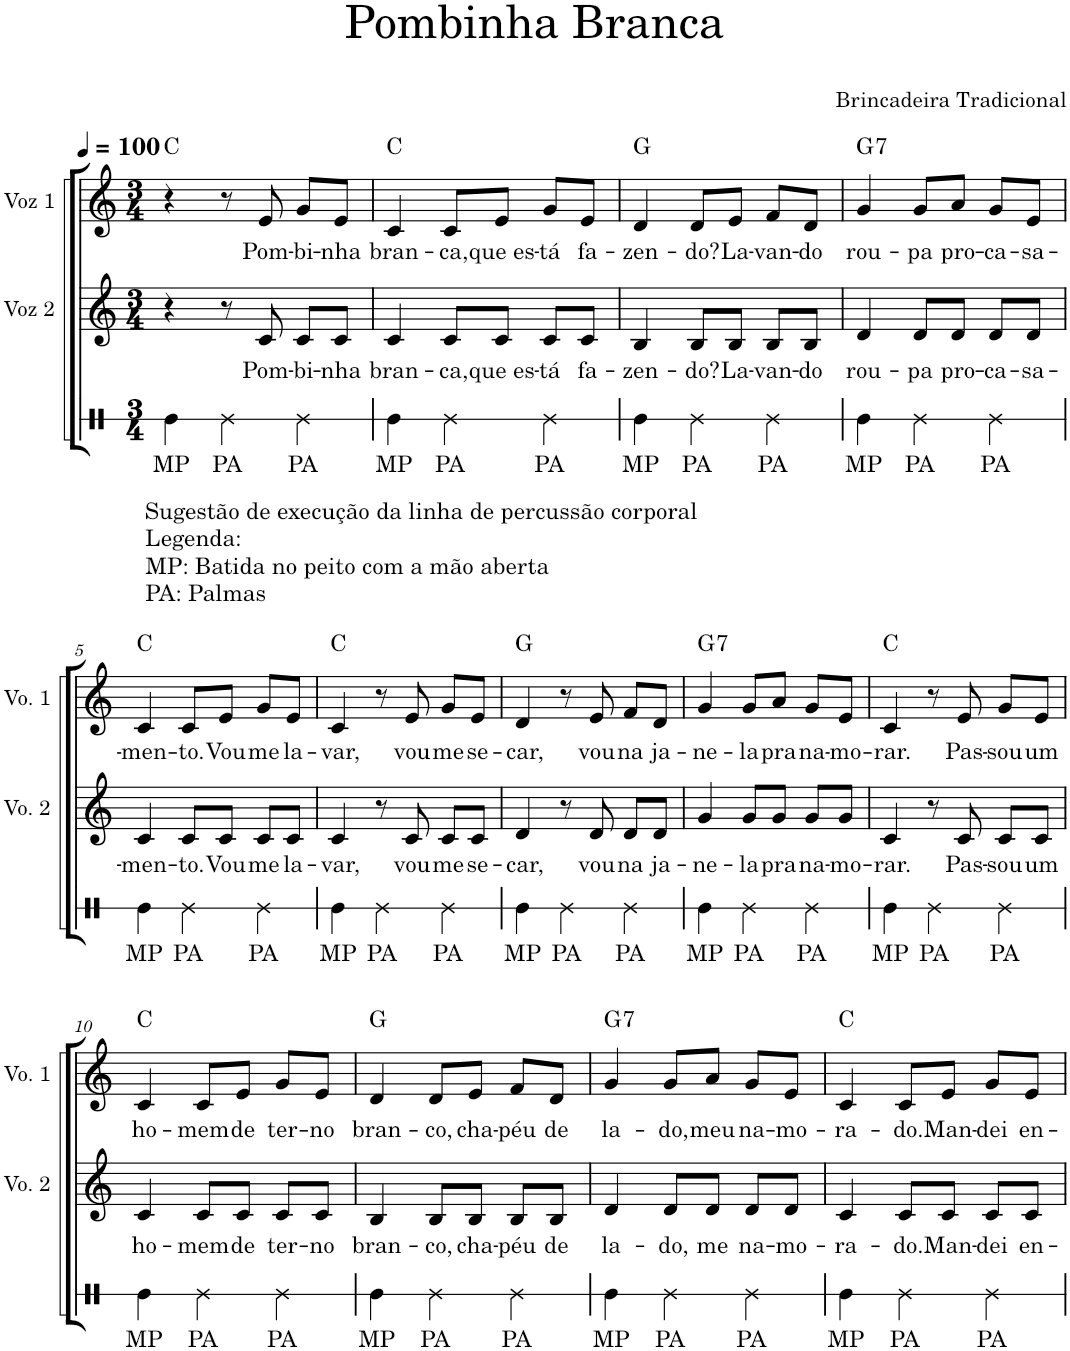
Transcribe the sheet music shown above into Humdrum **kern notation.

**kern	**text	**kern	**text	**kern	**text	**harte
*part3	*part3	*part2	*part2	*part1	*part1	*part1
*staff3	*staff3	*staff2	*staff2	*staff1	*staff1	*
*I"Voz 3	*	*I"Voz 2	*	*I"Voz 1	*	*
*	*	*I'Vo. 2	*	*I'Vo. 1	*	*
*stria1	*	*	*	*	*	*
*clefX	*	*clefG2	*	*clefG2	*	*
*k[]	*	*k[]	*	*k[]	*	*
*M3/4	*	*M3/4	*	*M3/4	*	*
*MM100	*	*MM100	*	*MM100	*	*
=1	=1	=1	=1	=1	=1	=1
!LO:TX:b:t=Sugestão de execução da linha de percussão corporal	!	!	!	!	!	!
!LO:TX:b:t=Legenda&colon;	!	!	!	!	!	!
!LO:TX:b:t=MP&colon; Batida no peito com a mão aberta	!	!	!	!	!	!
!LO:TX:b:t=PA&colon; Palmas	!	!	!	!	!	!
!	!LO:LY:b	!	!	!	!	!
4Re\	MP	4r	.	4r	.	C:maj
!	!LO:LY:b	!	!	!	!	!
4Re\	PA	8r	.	8r	.	.
!	!	!	!LO:LY:b	!	!LO:LY:b	!
.	.	8c/	Pom-	8e/	Pom-	.
!	!LO:LY:b	!	!LO:LY:b	!	!LO:LY:b	!
4Re\	PA	8c/L	-bi-	8g/L	-bi-	.
!	!	!	!LO:LY:b	!	!LO:LY:b	!
.	.	8c/J	-nha	8e/J	-nha	.
=2	=2	=2	=2	=2	=2	=2
!	!LO:LY:b	!	!LO:LY:b	!	!LO:LY:b	!
4Re\	MP	4c/	bran-	4c/	bran-	C:maj
!	!LO:LY:b	!	!LO:LY:b	!	!LO:LY:b	!
4Re\	PA	8c/L	-ca,	8c/L	-ca,	.
!	!	!	!LO:LY:b	!	!LO:LY:b	!
.	.	8c/J	que es-	8e/J	que es-	.
!	!LO:LY:b	!	!LO:LY:b	!	!LO:LY:b	!
4Re\	PA	8c/L	-tá	8g/L	-tá	.
!	!	!	!LO:LY:b	!	!LO:LY:b	!
.	.	8c/J	fa-	8e/J	fa-	.
=3	=3	=3	=3	=3	=3	=3
!	!LO:LY:b	!	!LO:LY:b	!	!LO:LY:b	!
4Re\	MP	4B/	-zen-	4d/	-zen-	G:maj
!	!LO:LY:b	!	!LO:LY:b	!	!LO:LY:b	!
4Re\	PA	8B/L	-do?	8d/L	-do?	.
!	!	!	!LO:LY:b	!	!LO:LY:b	!
.	.	8B/J	La-	8e/J	La-	.
!	!LO:LY:b	!	!LO:LY:b	!	!LO:LY:b	!
4Re\	PA	8B/L	-van-	8f/L	-van-	.
!	!	!	!LO:LY:b	!	!LO:LY:b	!
.	.	8B/J	-do	8d/J	-do	.
=4	=4	=4	=4	=4	=4	=4
!	!LO:LY:b	!	!LO:LY:b	!	!LO:LY:b	!LO:H:kt=7
4Re\	MP	4d/	rou-	4g/	rou-	G:7
!	!LO:LY:b	!	!LO:LY:b	!	!LO:LY:b	!
4Re\	PA	8d/L	-pa	8g/L	-pa	.
!	!	!	!LO:LY:b	!	!LO:LY:b	!
.	.	8d/J	pro-	8a/J	pro-	.
!	!LO:LY:b	!	!LO:LY:b	!	!LO:LY:b	!
4Re\	PA	8d/L	-ca-	8g/L	-ca-	.
!	!	!	!LO:LY:b	!	!LO:LY:b	!
.	.	8d/J	-sa-	8e/J	-sa-	.
!!LO:LB:g=z
=5	=5	=5	=5	=5	=5	=5
!	!LO:LY:b	!	!LO:LY:b	!	!LO:LY:b	!
4Re\	MP	4c/	-men-	4c/	-men-	C:maj
!	!LO:LY:b	!	!LO:LY:b	!	!LO:LY:b	!
4Re\	PA	8c/L	-to.	8c/L	-to.	.
!	!	!	!LO:LY:b	!	!LO:LY:b	!
.	.	8c/J	Vou	8e/J	Vou	.
!	!LO:LY:b	!	!LO:LY:b	!	!LO:LY:b	!
4Re\	PA	8c/L	me	8g/L	me	.
!	!	!	!LO:LY:b	!	!LO:LY:b	!
.	.	8c/J	la-	8e/J	la-	.
=6	=6	=6	=6	=6	=6	=6
!	!LO:LY:b	!	!LO:LY:b	!	!LO:LY:b	!
4Re\	MP	4c/	-var,	4c/	-var,	C:maj
!	!LO:LY:b	!	!	!	!	!
4Re\	PA	8r	.	8r	.	.
!	!	!	!LO:LY:b	!	!LO:LY:b	!
.	.	8c/	vou	8e/	vou	.
!	!LO:LY:b	!	!LO:LY:b	!	!LO:LY:b	!
4Re\	PA	8c/L	me	8g/L	me	.
!	!	!	!LO:LY:b	!	!LO:LY:b	!
.	.	8c/J	se-	8e/J	se-	.
=7	=7	=7	=7	=7	=7	=7
!	!LO:LY:b	!	!LO:LY:b	!	!LO:LY:b	!
4Re\	MP	4d/	-car,	4d/	-car,	G:maj
!	!LO:LY:b	!	!	!	!	!
4Re\	PA	8r	.	8r	.	.
!	!	!	!LO:LY:b	!	!LO:LY:b	!
.	.	8d/	vou	8e/	vou	.
!	!LO:LY:b	!	!LO:LY:b	!	!LO:LY:b	!
4Re\	PA	8d/L	na	8f/L	na	.
!	!	!	!LO:LY:b	!	!LO:LY:b	!
.	.	8d/J	ja-	8d/J	ja-	.
=8	=8	=8	=8	=8	=8	=8
!	!LO:LY:b	!	!LO:LY:b	!	!LO:LY:b	!LO:H:kt=7
4Re\	MP	4g/	-ne-	4g/	-ne-	G:7
!	!LO:LY:b	!	!LO:LY:b	!	!LO:LY:b	!
4Re\	PA	8g/L	-la	8g/L	-la	.
!	!	!	!LO:LY:b	!	!LO:LY:b	!
.	.	8g/J	pra	8a/J	pra	.
!	!LO:LY:b	!	!LO:LY:b	!	!LO:LY:b	!
4Re\	PA	8g/L	na-	8g/L	na-	.
!	!	!	!LO:LY:b	!	!LO:LY:b	!
.	.	8g/J	-mo-	8e/J	-mo-	.
=9	=9	=9	=9	=9	=9	=9
!	!LO:LY:b	!	!LO:LY:b	!	!LO:LY:b	!
4Re\	MP	4c/	-rar.	4c/	-rar.	C:maj
!	!LO:LY:b	!	!	!	!	!
4Re\	PA	8r	.	8r	.	.
!	!	!	!LO:LY:b	!	!LO:LY:b	!
.	.	8c/	Pas-	8e/	Pas-	.
!	!LO:LY:b	!	!LO:LY:b	!	!LO:LY:b	!
4Re\	PA	8c/L	-sou	8g/L	-sou	.
!	!	!	!LO:LY:b	!	!LO:LY:b	!
.	.	8c/J	um	8e/J	um	.
!!LO:LB:g=z
=10	=10	=10	=10	=10	=10	=10
!	!LO:LY:b	!	!LO:LY:b	!	!LO:LY:b	!
4Re\	MP	4c/	ho-	4c/	ho-	C:maj
!	!LO:LY:b	!	!LO:LY:b	!	!LO:LY:b	!
4Re\	PA	8c/L	-mem	8c/L	-mem	.
!	!	!	!LO:LY:b	!	!LO:LY:b	!
.	.	8c/J	de	8e/J	de	.
!	!LO:LY:b	!	!LO:LY:b	!	!LO:LY:b	!
4Re\	PA	8c/L	ter-	8g/L	ter-	.
!	!	!	!LO:LY:b	!	!LO:LY:b	!
.	.	8c/J	-no	8e/J	-no	.
=11	=11	=11	=11	=11	=11	=11
!	!LO:LY:b	!	!LO:LY:b	!	!LO:LY:b	!
4Re\	MP	4B/	bran-	4d/	bran-	G:maj
!	!LO:LY:b	!	!LO:LY:b	!	!LO:LY:b	!
4Re\	PA	8B/L	-co,	8d/L	-co,	.
!	!	!	!LO:LY:b	!	!LO:LY:b	!
.	.	8B/J	cha-	8e/J	cha-	.
!	!LO:LY:b	!	!LO:LY:b	!	!LO:LY:b	!
4Re\	PA	8B/L	-péu	8f/L	-péu	.
!	!	!	!LO:LY:b	!	!LO:LY:b	!
.	.	8B/J	de	8d/J	de	.
=12	=12	=12	=12	=12	=12	=12
!	!LO:LY:b	!	!LO:LY:b	!	!LO:LY:b	!LO:H:kt=7
4Re\	MP	4d/	la-	4g/	la-	G:7
!	!LO:LY:b	!	!LO:LY:b	!	!LO:LY:b	!
4Re\	PA	8d/L	-do,	8g/L	-do,	.
!	!	!	!LO:LY:b	!	!LO:LY:b	!
.	.	8d/J	me	8a/J	meu	.
!	!LO:LY:b	!	!LO:LY:b	!	!LO:LY:b	!
4Re\	PA	8d/L	na-	8g/L	na-	.
!	!	!	!LO:LY:b	!	!LO:LY:b	!
.	.	8d/J	-mo-	8e/J	-mo-	.
=13	=13	=13	=13	=13	=13	=13
!	!LO:LY:b	!	!LO:LY:b	!	!LO:LY:b	!
4Re\	MP	4c/	-ra-	4c/	-ra-	C:maj
!	!LO:LY:b	!	!LO:LY:b	!	!LO:LY:b	!
4Re\	PA	8c/L	-do.	8c/L	-do.	.
!	!	!	!LO:LY:b	!	!LO:LY:b	!
.	.	8c/J	Man-	8e/J	Man-	.
!	!LO:LY:b	!	!LO:LY:b	!	!LO:LY:b	!
4Re\	PA	8c/L	-dei	8g/L	-dei	.
!	!	!	!LO:LY:b	!	!LO:LY:b	!
.	.	8c/J	en-	8e/J	en-	.
=	=	=	=	=	=	=
*-	*-	*-	*-	*-	*-	*-
